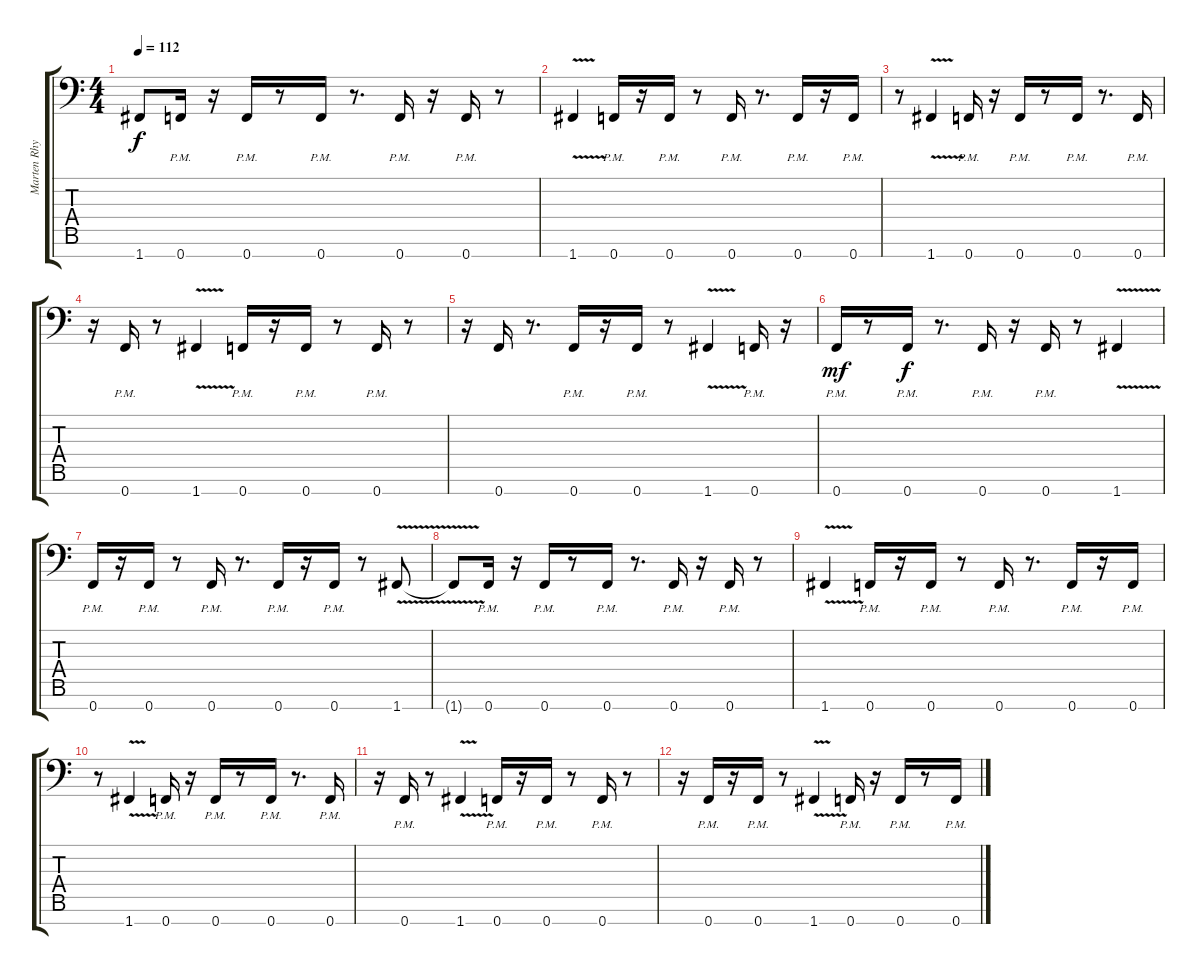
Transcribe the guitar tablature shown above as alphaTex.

\track ("Marten Rhythm" "Marten Rhy") {instrument distortionguitar}
\staff {score tabs}
\tuning (Bb3 Gb3 Db3 Ab2 Eb2 Bb1 F1) {hide}
\ts (4 4)
\tempo 112
\clef f4
\ks c
1.7{t}.8{dy f} 0.7{pm}.16 r.16 0.7{pm}.16 r.8 0.7{pm}.16 r.8{d} 0.7{pm}.16 r.16 0.7{pm}.16 r.8 |
1.7{v}.4 0.7{pm}.16 r.16 0.7{pm}.16 r.8 0.7{pm}.16 r.8{d} 0.7{pm}.16 r.16 0.7{pm}.16 |
r.8 1.7{v}.4 0.7{pm}.16 r.16 0.7{pm}.16 r.8 0.7{pm}.16 r.8{d} 0.7{pm}.16 |
r.16 0.7{pm}.16 r.8 1.7{v}.4 0.7{pm}.16 r.16 0.7{pm}.16 r.8 0.7{pm}.16 r.8 |
r.16 0.7.16 r.8{d} 0.7{pm}.16 r.16 0.7{pm}.16 r.8 1.7{v}.4 0.7{pm}.16 r.16 |
0.7{pm}.16{dy mf} r.8 0.7{pm}.16{dy f} r.8{d} 0.7{pm}.16 r.16 0.7{pm}.16 r.8 1.7{v}.4 |
0.7{pm}.16 r.16 0.7{pm}.16 r.8 0.7{pm}.16 r.8{d} 0.7{pm}.16 r.16 0.7{pm}.16 r.8 1.7{v}.8 |
1.7{t}.8 0.7{pm}.16 r.16 0.7{pm}.16 r.8 0.7{pm}.16 r.8{d} 0.7{pm}.16 r.16 0.7{pm}.16 r.8 |
1.7{v}.4 0.7{pm}.16 r.16 0.7{pm}.16 r.8 0.7{pm}.16 r.8{d} 0.7{pm}.16 r.16 0.7{pm}.16 |
r.8 1.7{v}.4 0.7{pm}.16 r.16 0.7{pm}.16 r.8 0.7{pm}.16 r.8{d} 0.7{pm}.16 |
r.16 0.7{pm}.16 r.8 1.7{v}.4 0.7{pm}.16 r.16 0.7{pm}.16 r.8 0.7{pm}.16 r.8 |
r.16 0.7{pm}.16 r.16 0.7{pm}.16 r.8 1.7{v}.4 0.7{pm}.16 r.16 0.7{pm}.16 r.8 0.7{pm}.16
